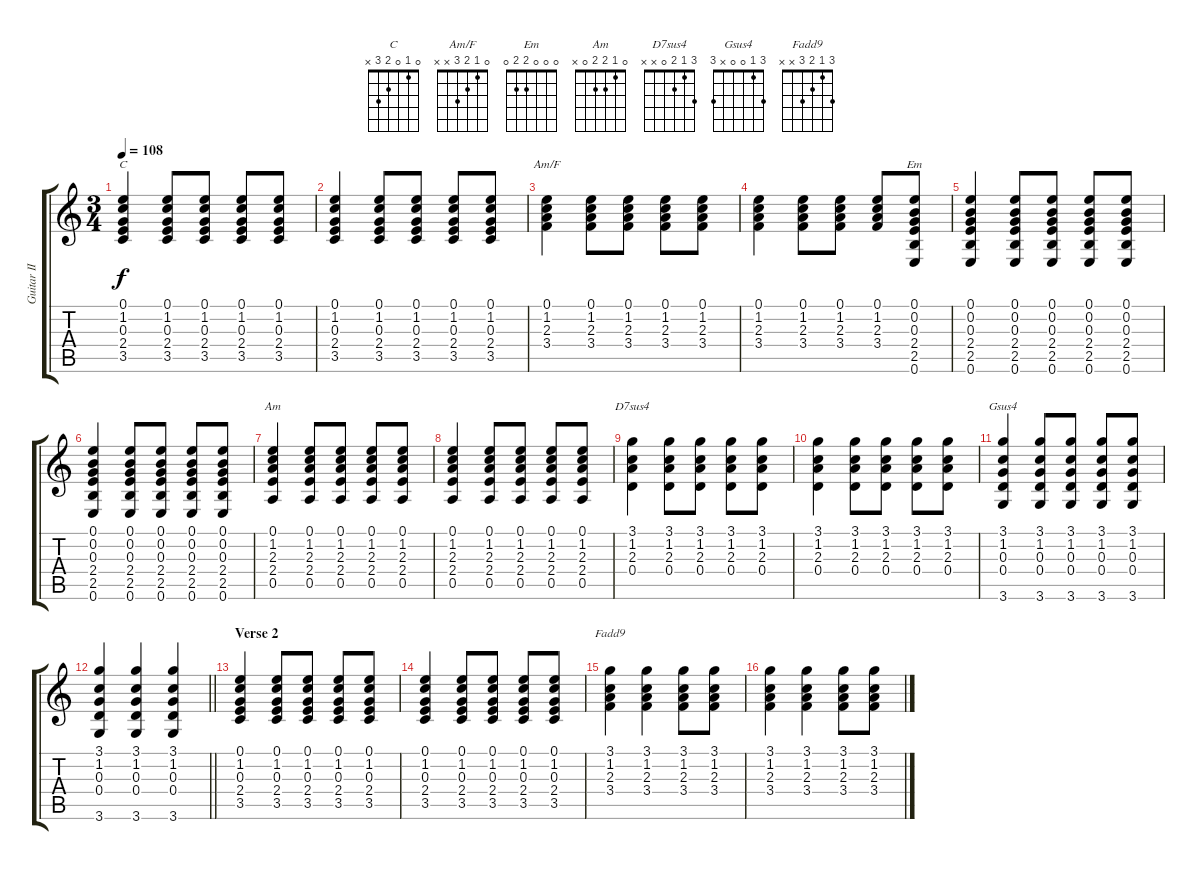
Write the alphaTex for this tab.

\track ("Guitar II" "Guitar II") {instrument acousticguitarnylon}
\staff {score tabs}
\tuning (E4 B3 G3 D3 A2 E2) {hide}
\chord ("C" 0 1 0 2 3 x)
\chord ("Am/F" 0 1 2 3 x x)
\chord ("Em" 0 0 0 2 2 0)
\chord ("Am" 0 1 2 2 0 x)
\chord ("D7sus4" 3 1 2 0 x x)
\chord ("Gsus4" 3 1 0 0 x 3)
\chord ("Fadd9" 3 1 2 3 x x)
\ts (3 4)
\tempo 108
\clef g2
\ks c
(0.1 1.2 0.3 2.4 3.5).4{ch "C" dy f} (0.1 1.2 0.3 2.4 3.5).8 (0.1 1.2 0.3 2.4 3.5).8 (0.1 1.2 0.3 2.4 3.5).8 (0.1 1.2 0.3 2.4 3.5).8 |
(0.1 1.2 0.3 2.4 3.5).4 (0.1 1.2 0.3 2.4 3.5).8 (0.1 1.2 0.3 2.4 3.5).8 (0.1 1.2 0.3 2.4 3.5).8 (0.1 1.2 0.3 2.4 3.5).8 |
(0.1 1.2 2.3 3.4).4{ch "Am/F"} (0.1 1.2 2.3 3.4).8 (0.1 1.2 2.3 3.4).8 (0.1 1.2 2.3 3.4).8 (0.1 1.2 2.3 3.4).8 |
(0.1 1.2 2.3 3.4).4 (0.1 1.2 2.3 3.4).8 (0.1 1.2 2.3 3.4).8 (0.1 1.2 2.3 3.4).8 (0.1 0.2 0.3 2.4 2.5 0.6).8{ch "Em"} |
(0.1 0.2 0.3 2.4 2.5 0.6).4 (0.1 0.2 0.3 2.4 2.5 0.6).8 (0.1 0.2 0.3 2.4 2.5 0.6).8 (0.1 0.2 0.3 2.4 2.5 0.6).8 (0.1 0.2 0.3 2.4 2.5 0.6).8 |
(0.1 0.2 0.3 2.4 2.5 0.6).4 (0.1 0.2 0.3 2.4 2.5 0.6).8 (0.1 0.2 0.3 2.4 2.5 0.6).8 (0.1 0.2 0.3 2.4 2.5 0.6).8 (0.1 0.2 0.3 2.4 2.5 0.6).8 |
(0.1 1.2 2.3 2.4 0.5).4{ch "Am"} (0.1 1.2 2.3 2.4 0.5).8 (0.1 1.2 2.3 2.4 0.5).8 (0.1 1.2 2.3 2.4 0.5).8 (0.1 1.2 2.3 2.4 0.5).8 |
(0.1 1.2 2.3 2.4 0.5).4 (0.1 1.2 2.3 2.4 0.5).8 (0.1 1.2 2.3 2.4 0.5).8 (0.1 1.2 2.3 2.4 0.5).8 (0.1 1.2 2.3 2.4 0.5).8 |
(3.1 1.2 2.3 0.4).4{ch "D7sus4"} (3.1 1.2 2.3 0.4).8 (3.1 1.2 2.3 0.4).8 (3.1 1.2 2.3 0.4).8 (3.1 1.2 2.3 0.4).8 |
(3.1 1.2 2.3 0.4).4 (3.1 1.2 2.3 0.4).8 (3.1 1.2 2.3 0.4).8 (3.1 1.2 2.3 0.4).8 (3.1 1.2 2.3 0.4).8 |
(3.1 1.2 0.3 0.4 3.6).4{ch "Gsus4"} (3.1 1.2 0.3 0.4 3.6).8 (3.1 1.2 0.3 0.4 3.6).8 (3.1 1.2 0.3 0.4 3.6).8 (3.1 1.2 0.3 0.4 3.6).8 |
\barLineRight lightlight
(3.1 1.2 0.3 0.4 3.6).4 (3.1 1.2 0.3 0.4 3.6).4 (3.1 1.2 0.3 0.4 3.6).4 |
\section ("" "Verse 2")
(0.1 1.2 0.3 2.4 3.5).4 (0.1 1.2 0.3 2.4 3.5).8 (0.1 1.2 0.3 2.4 3.5).8 (0.1 1.2 0.3 2.4 3.5).8 (0.1 1.2 0.3 2.4 3.5).8 |
(0.1 1.2 0.3 2.4 3.5).4 (0.1 1.2 0.3 2.4 3.5).8 (0.1 1.2 0.3 2.4 3.5).8 (0.1 1.2 0.3 2.4 3.5).8 (0.1 1.2 0.3 2.4 3.5).8 |
(3.1 1.2 2.3 3.4).4{ch "Fadd9"} (3.1 1.2 2.3 3.4).4 (3.1 1.2 2.3 3.4).8 (3.1 1.2 2.3 3.4).8 |
(3.1 1.2 2.3 3.4).4 (3.1 1.2 2.3 3.4).4 (3.1 1.2 2.3 3.4).8 (3.1 1.2 2.3 3.4).8
